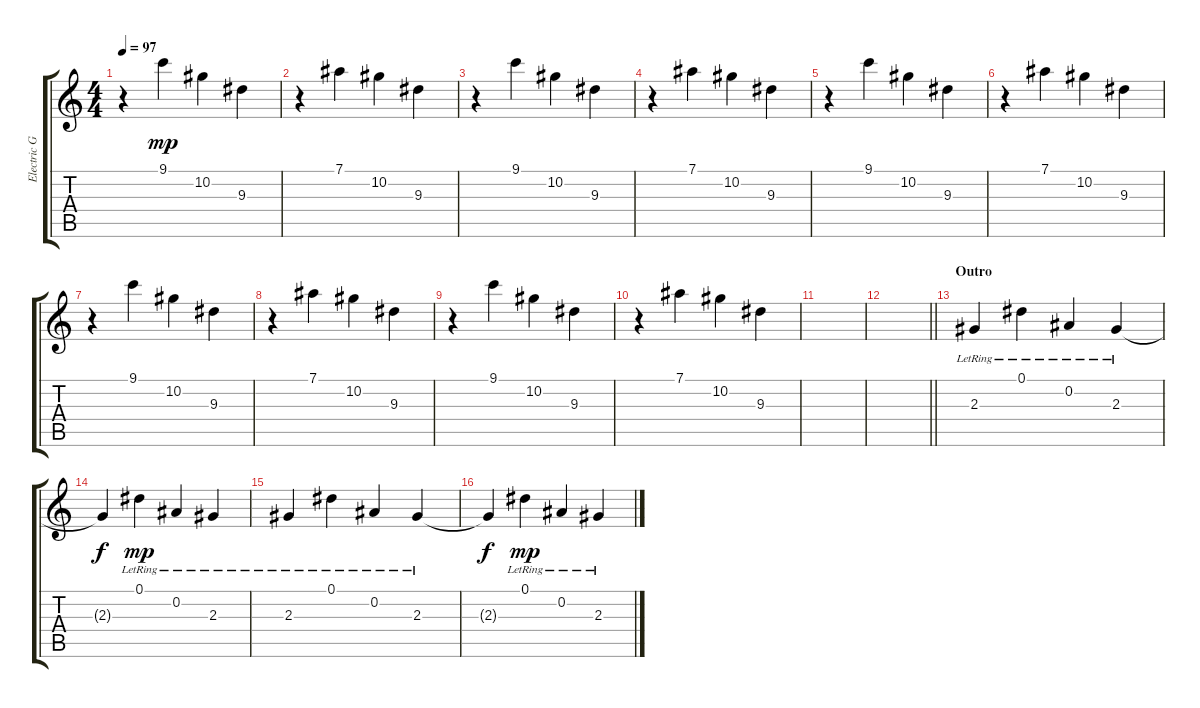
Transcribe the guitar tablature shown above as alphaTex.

\track ("Electric Guitar" "Electric G") {instrument overdrivenguitar}
\staff {score tabs}
\tuning (Eb4 Bb3 Gb3 Db3 Ab2 Db2) {hide}
\ts (4 4)
\tempo 97
\clef g2
\ks c
r.4{dy mp} 9.1.4 10.2.4 9.3.4 |
r.4 7.1.4 10.2.4 9.3.4 |
r.4 9.1.4 10.2.4 9.3.4 |
r.4 7.1.4 10.2.4 9.3.4 |
r.4 9.1.4 10.2.4 9.3.4 |
r.4 7.1.4 10.2.4 9.3.4 |
r.4 9.1.4 10.2.4 9.3.4 |
r.4 7.1.4 10.2.4 9.3.4 |
r.4 9.1.4 10.2.4 9.3.4 |
r.4 7.1.4 10.2.4 9.3.4 |
|
\barLineRight lightlight
|
\section ("" "Outro")
2.3{lr}.4 0.1{lr}.4 0.2{lr}.4 2.3{lr}.4 |
2.3{t}.4{dy f} 0.1{lr}.4{dy mp} 0.2{lr}.4 2.3{lr}.4 |
2.3{lr}.4 0.1{lr}.4 0.2{lr}.4 2.3{lr}.4 |
2.3{t}.4{dy f} 0.1{lr}.4{dy mp} 0.2{lr}.4 2.3{lr}.4
